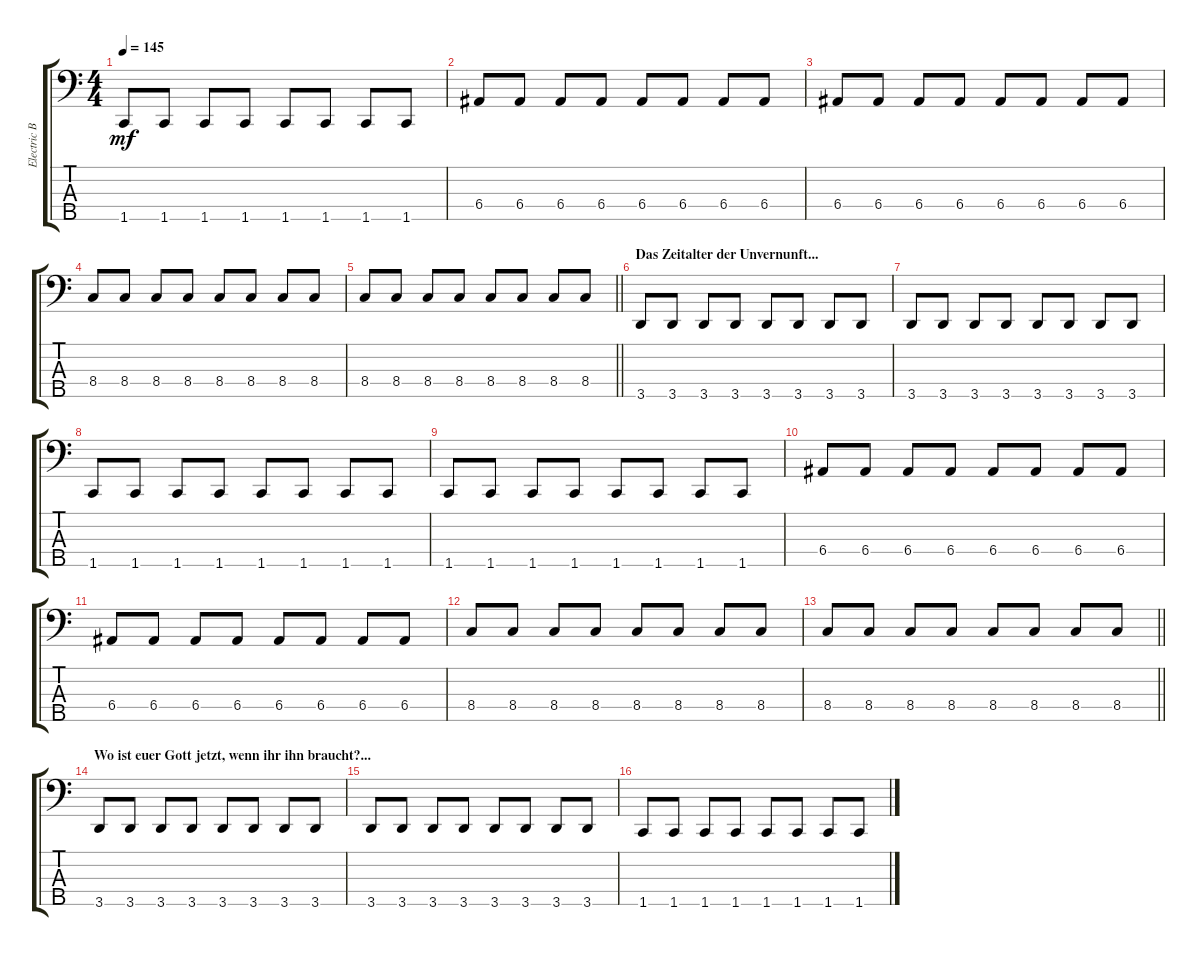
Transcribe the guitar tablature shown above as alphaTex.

\track ("Electric Bass" "Electric B") {instrument electricbassfinger}
\staff {score tabs}
\tuning (G2 D2 A1 E1 B0) {hide}
\ts (4 4)
\tempo 145
\clef f4
\ks c
1.5.8{dy mf} 1.5.8 1.5.8 1.5.8 1.5.8 1.5.8 1.5.8 1.5.8 |
6.4.8 6.4.8 6.4.8 6.4.8 6.4.8 6.4.8 6.4.8 6.4.8 |
6.4.8 6.4.8 6.4.8 6.4.8 6.4.8 6.4.8 6.4.8 6.4.8 |
8.4.8 8.4.8 8.4.8 8.4.8 8.4.8 8.4.8 8.4.8 8.4.8 |
\barLineRight lightlight
8.4.8 8.4.8 8.4.8 8.4.8 8.4.8 8.4.8 8.4.8 8.4.8 |
\section ("" "Das Zeitalter der Unvernunft...")
3.5.8 3.5.8 3.5.8 3.5.8 3.5.8 3.5.8 3.5.8 3.5.8 |
3.5.8 3.5.8 3.5.8 3.5.8 3.5.8 3.5.8 3.5.8 3.5.8 |
1.5.8 1.5.8 1.5.8 1.5.8 1.5.8 1.5.8 1.5.8 1.5.8 |
1.5.8 1.5.8 1.5.8 1.5.8 1.5.8 1.5.8 1.5.8 1.5.8 |
6.4.8 6.4.8 6.4.8 6.4.8 6.4.8 6.4.8 6.4.8 6.4.8 |
6.4.8 6.4.8 6.4.8 6.4.8 6.4.8 6.4.8 6.4.8 6.4.8 |
8.4.8 8.4.8 8.4.8 8.4.8 8.4.8 8.4.8 8.4.8 8.4.8 |
\barLineRight lightlight
8.4.8 8.4.8 8.4.8 8.4.8 8.4.8 8.4.8 8.4.8 8.4.8 |
\section ("" "Wo ist euer Gott jetzt, wenn ihr ihn braucht?...")
3.5.8 3.5.8 3.5.8 3.5.8 3.5.8 3.5.8 3.5.8 3.5.8 |
3.5.8 3.5.8 3.5.8 3.5.8 3.5.8 3.5.8 3.5.8 3.5.8 |
1.5.8 1.5.8 1.5.8 1.5.8 1.5.8 1.5.8 1.5.8 1.5.8
